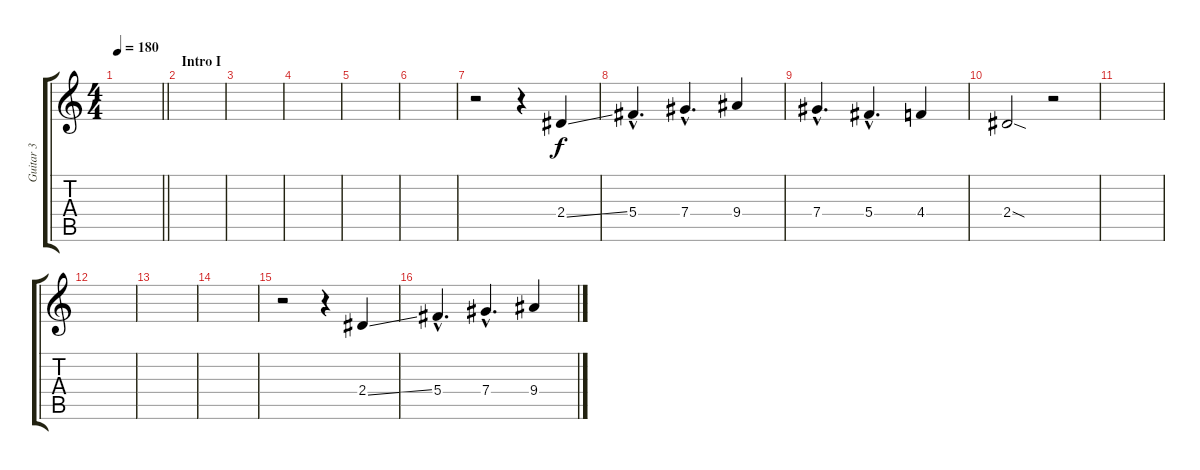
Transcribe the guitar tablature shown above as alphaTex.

\track ("Guitar 3" "Guitar 3") {instrument distortionguitar}
\staff {score tabs}
\tuning (Eb4 Bb3 Gb3 Db3 Ab2 Eb2) {hide}
\ts (4 4)
\tempo 180
\clef g2
\barLineRight lightlight
\ks c
|
\section ("" "Intro I")
|
|
|
|
|
r.2 r.4 2.4{ss}.4 |
5.4{hac}.4{d} 7.4{hac}.4{d} 9.4.4 |
7.4{hac}.4{d} 5.4{hac}.4{d} 4.4.4 |
2.4{sod}.2 r.2 |
|
|
|
|
r.2 r.4 2.4{ss}.4 |
5.4{hac}.4{d} 7.4{hac}.4{d} 9.4.4
